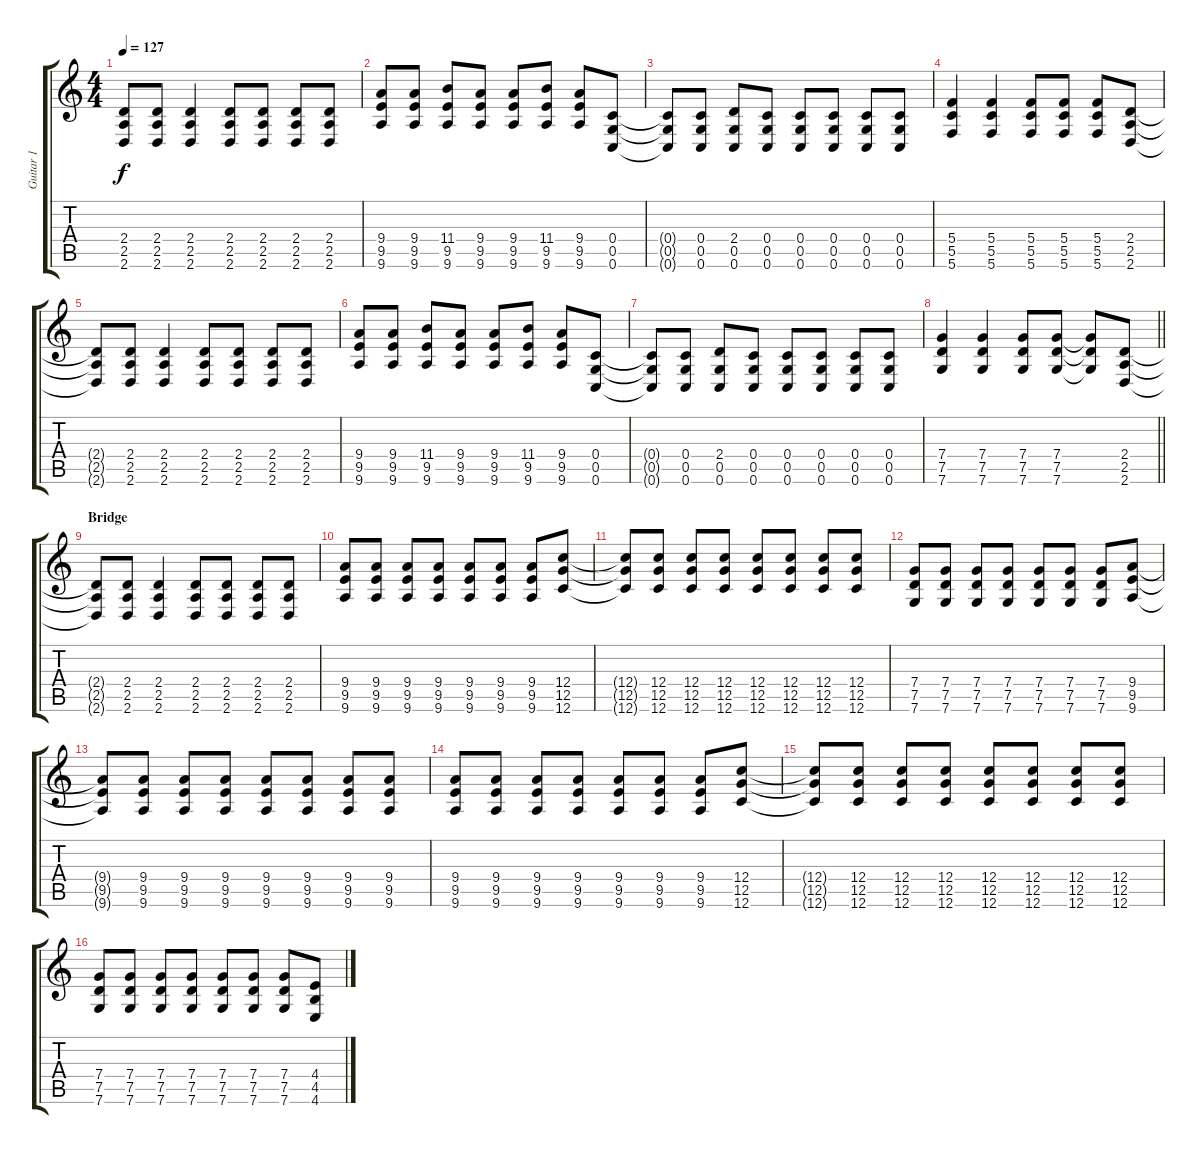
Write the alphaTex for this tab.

\track ("Guitar 1" "Guitar 1") {instrument distortionguitar}
\staff {score tabs}
\tuning (D4 A3 F3 C3 G2 C2) {hide}
\ts (4 4)
\tempo 127
\clef g2
\ks c
(2.4{t} 2.5{t} 2.6{t}).8{dy f} (2.4 2.5 2.6).8 (2.4 2.5 2.6).4 (2.4 2.5 2.6).8 (2.4 2.5 2.6).8 (2.4 2.5 2.6).8 (2.4 2.5 2.6).8 |
(9.4 9.5 9.6).8 (9.4 9.5 9.6).8 (11.4 9.5 9.6).8 (9.4 9.5 9.6).8 (9.4 9.5 9.6).8 (11.4 9.5 9.6).8 (9.4 9.5 9.6).8 (0.4 0.5 0.6).8 |
(0.4{t} 0.5{t} 0.6{t}).8 (0.4 0.5 0.6).8 (2.4 0.5 0.6).8 (0.4 0.5 0.6).8 (0.4 0.5 0.6).8 (0.4 0.5 0.6).8 (0.4 0.5 0.6).8 (0.4 0.5 0.6).8 |
(5.4 5.5 5.6).4 (5.4 5.5 5.6).4 (5.4 5.5 5.6).8 (5.4 5.5 5.6).8 (5.4 5.5 5.6).8 (2.4 2.5 2.6).8 |
(2.4{t} 2.5{t} 2.6{t}).8 (2.4 2.5 2.6).8 (2.4 2.5 2.6).4 (2.4 2.5 2.6).8 (2.4 2.5 2.6).8 (2.4 2.5 2.6).8 (2.4 2.5 2.6).8 |
(9.4 9.5 9.6).8 (9.4 9.5 9.6).8 (11.4 9.5 9.6).8 (9.4 9.5 9.6).8 (9.4 9.5 9.6).8 (11.4 9.5 9.6).8 (9.4 9.5 9.6).8 (0.4 0.5 0.6).8 |
(0.4{t} 0.5{t} 0.6{t}).8 (0.4 0.5 0.6).8 (2.4 0.5 0.6).8 (0.4 0.5 0.6).8 (0.4 0.5 0.6).8 (0.4 0.5 0.6).8 (0.4 0.5 0.6).8 (0.4 0.5 0.6).8 |
\barLineRight lightlight
(7.4 7.5 7.6).4 (7.4 7.5 7.6).4 (7.4 7.5 7.6).8 (7.4 7.5 7.6).8 (7.4{t} 7.5{t} 7.6{t}).8 (2.4 2.5 2.6).8 |
\section ("" "Bridge")
(2.4{t} 2.5{t} 2.6{t}).8 (2.4 2.5 2.6).8 (2.4 2.5 2.6).4 (2.4 2.5 2.6).8 (2.4 2.5 2.6).8 (2.4 2.5 2.6).8 (2.4 2.5 2.6).8 |
(9.4 9.5 9.6).8 (9.4 9.5 9.6).8 (9.4 9.5 9.6).8 (9.4 9.5 9.6).8 (9.4 9.5 9.6).8 (9.4 9.5 9.6).8 (9.4 9.5 9.6).8 (12.4 12.5 12.6).8 |
(12.4{t} 12.5{t} 12.6{t}).8 (12.4 12.5 12.6).8 (12.4 12.5 12.6).8 (12.4 12.5 12.6).8 (12.4 12.5 12.6).8 (12.4 12.5 12.6).8 (12.4 12.5 12.6).8 (12.4 12.5 12.6).8 |
(7.4 7.5 7.6).8 (7.4 7.5 7.6).8 (7.4 7.5 7.6).8 (7.4 7.5 7.6).8 (7.4 7.5 7.6).8 (7.4 7.5 7.6).8 (7.4 7.5 7.6).8 (9.4 9.5 9.6).8 |
(9.4{t} 9.5{t} 9.6{t}).8 (9.4 9.5 9.6).8 (9.4 9.5 9.6).8 (9.4 9.5 9.6).8 (9.4 9.5 9.6).8 (9.4 9.5 9.6).8 (9.4 9.5 9.6).8 (9.4 9.5 9.6).8 |
(9.4 9.5 9.6).8 (9.4 9.5 9.6).8 (9.4 9.5 9.6).8 (9.4 9.5 9.6).8 (9.4 9.5 9.6).8 (9.4 9.5 9.6).8 (9.4 9.5 9.6).8 (12.4 12.5 12.6).8 |
(12.4{t} 12.5{t} 12.6{t}).8 (12.4 12.5 12.6).8 (12.4 12.5 12.6).8 (12.4 12.5 12.6).8 (12.4 12.5 12.6).8 (12.4 12.5 12.6).8 (12.4 12.5 12.6).8 (12.4 12.5 12.6).8 |
(7.4 7.5 7.6).8 (7.4 7.5 7.6).8 (7.4 7.5 7.6).8 (7.4 7.5 7.6).8 (7.4 7.5 7.6).8 (7.4 7.5 7.6).8 (7.4 7.5 7.6).8 (4.4 4.5 4.6).8
